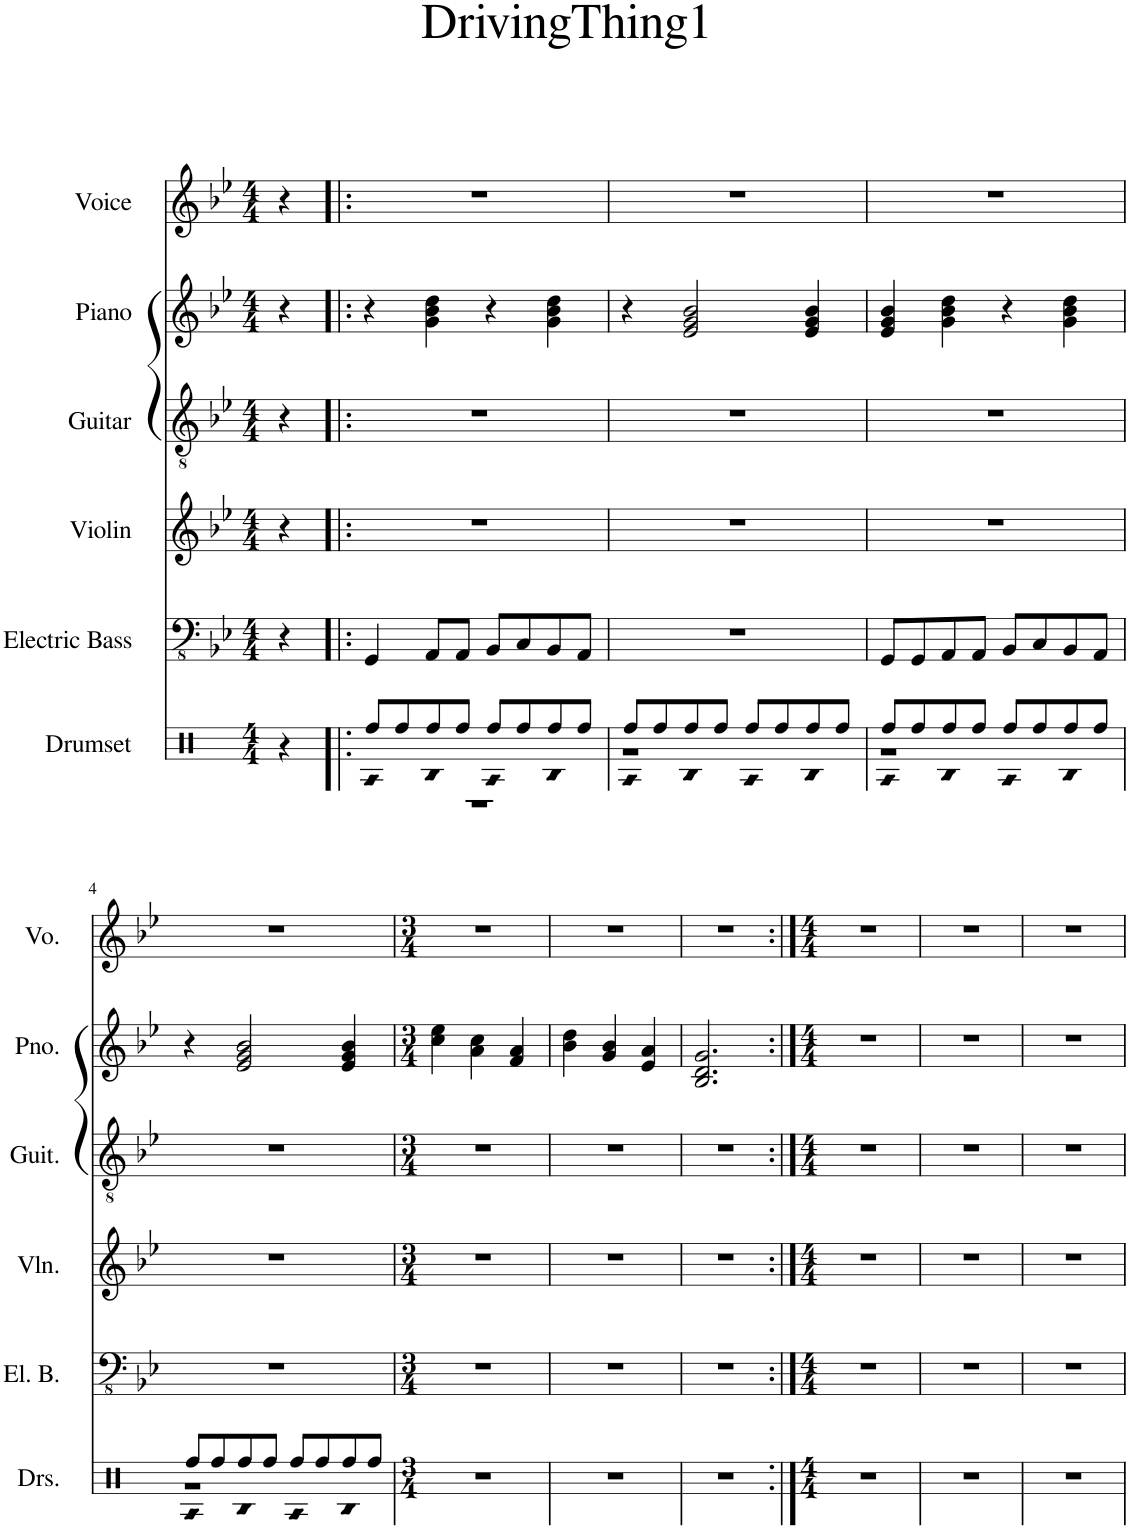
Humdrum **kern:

**kern	**kern	**kern	**kern	**kern	**kern
*part6	*part5	*part4	*part3	*part2	*part1
*staff6	*staff5	*staff4	*staff3	*staff2	*staff1
*I"Drumset	*I"Electric Bass	*I"Violin	*I"Guitar	*I"Piano	*I"Voice
*I'Drs.	*I'El. B.	*I'Vln.	*I'Guit.	*I'Pno.	*I'Vo.
*stria4	*	*	*	*	*
*clefX	*clefFv4	*clefG2	*clefGv2	*clefG2	*clefG2
*Trd14c24	*	*	*	*	*
*k[]	*k[b-e-]	*k[b-e-]	*k[b-e-]	*k[b-e-]	*k[b-e-]
*M4/4	*M4/4	*M4/4	*M4/4	*M4/4	*M4/4
=	=	=	=	=	=
4r	4r	4r	4r	4r	4r
=1!|:	=1!|:	=1!|:	=1!|:	=1!|:	=1!|:
*^	*	*	*	*	*
*	*^	*	*	*	*	*
!	!	!LO:N:head=diamond	!	!	!	!	!
8ff/L	1r	4c	4GGG/	1r	1r	4r	1r
8ff/	.	.	.	.	.	.	.
!	!	!LO:N:head=diamond	!	!	!	!	!
8ff/	.	4d	8AAA/L	.	.	4g\ 4b-\ 4dd\	.
8ff/J	.	.	8AAA/J	.	.	.	.
!	!	!LO:N:head=diamond	!	!	!	!	!
8ff/L	.	4c	8BBB-/L	.	.	4r	.
8ff/	.	.	8CC/	.	.	.	.
!	!	!LO:N:head=diamond	!	!	!	!	!
8ff/	.	4d	8BBB-/	.	.	4g\ 4b-\ 4dd\	.
8ff/J	.	.	8AAA/J	.	.	.	.
=2	=2	=2	=2	=2	=2	=2	=2
!	!	!LO:N:head=diamond	!	!	!	!	!
8ff/L	1r	4c	1r	1r	1r	4r	1r
8ff/	.	.	.	.	.	.	.
!	!	!LO:N:head=diamond	!	!	!	!	!
8ff/	.	4d	.	.	.	2e-/ 2g/ 2b-/	.
8ff/J	.	.	.	.	.	.	.
!	!	!LO:N:head=diamond	!	!	!	!	!
8ff/L	.	4c	.	.	.	.	.
8ff/	.	.	.	.	.	.	.
!	!	!LO:N:head=diamond	!	!	!	!	!
8ff/	.	4d	.	.	.	4e-/ 4g/ 4b-/	.
8ff/J	.	.	.	.	.	.	.
=3	=3	=3	=3	=3	=3	=3	=3
!	!	!LO:N:head=diamond	!	!	!	!	!
8ff/L	1r	4c	8GGG/L	1r	1r	4e-/ 4g/ 4b-/	1r
8ff/	.	.	8GGG/	.	.	.	.
!	!	!LO:N:head=diamond	!	!	!	!	!
8ff/	.	4d	8AAA/	.	.	4g\ 4b-\ 4dd\	.
8ff/J	.	.	8AAA/J	.	.	.	.
!	!	!LO:N:head=diamond	!	!	!	!	!
8ff/L	.	4c	8BBB-/L	.	.	4r	.
8ff/	.	.	8CC/	.	.	.	.
!	!	!LO:N:head=diamond	!	!	!	!	!
8ff/	.	4d	8BBB-/	.	.	4g\ 4b-\ 4dd\	.
8ff/J	.	.	8AAA/J	.	.	.	.
!!LO:LB:g=z
=4	=4	=4	=4	=4	=4	=4	=4
!	!	!LO:N:head=diamond	!	!	!	!	!
8ff/L	1r	4c	1r	1r	1r	4r	1r
8ff/	.	.	.	.	.	.	.
!	!	!LO:N:head=diamond	!	!	!	!	!
8ff/	.	4d	.	.	.	2e-/ 2g/ 2b-/	.
8ff/J	.	.	.	.	.	.	.
!	!	!LO:N:head=diamond	!	!	!	!	!
8ff/L	.	4c	.	.	.	.	.
8ff/	.	.	.	.	.	.	.
!	!	!LO:N:head=diamond	!	!	!	!	!
8ff/	.	4d	.	.	.	4e-/ 4g/ 4b-/	.
8ff/J	.	.	.	.	.	.	.
*v	*v	*v	*	*	*	*	*
=5	=5	=5	=5	=5	=5
*M3/4	*M3/4	*M3/4	*M3/4	*M3/4	*M3/4
2.r	2.r	2.r	2.r	4cc\ 4ee-\	2.r
.	.	.	.	4a\ 4cc\	.
.	.	.	.	4f/ 4a/	.
=6	=6	=6	=6	=6	=6
2.r	2.r	2.r	2.r	4b-\ 4dd\	2.r
.	.	.	.	4g/ 4b-/	.
.	.	.	.	4e-/ 4a/	.
=7	=7	=7	=7	=7	=7
2.r	2.r	2.r	2.r	2.B-/ 2.d/ 2.g/	2.r
=8:|!	=8:|!	=8:|!	=8:|!	=8:|!	=8:|!
*M4/4	*M4/4	*M4/4	*M4/4	*M4/4	*M4/4
1r	1r	1r	1r	1r	1r
=9	=9	=9	=9	=9	=9
1r	1r	1r	1r	1r	1r
=10	=10	=10	=10	=10	=10
1r	1r	1r	1r	1r	1r
=	=	=	=	=	=
*-	*-	*-	*-	*-	*-
